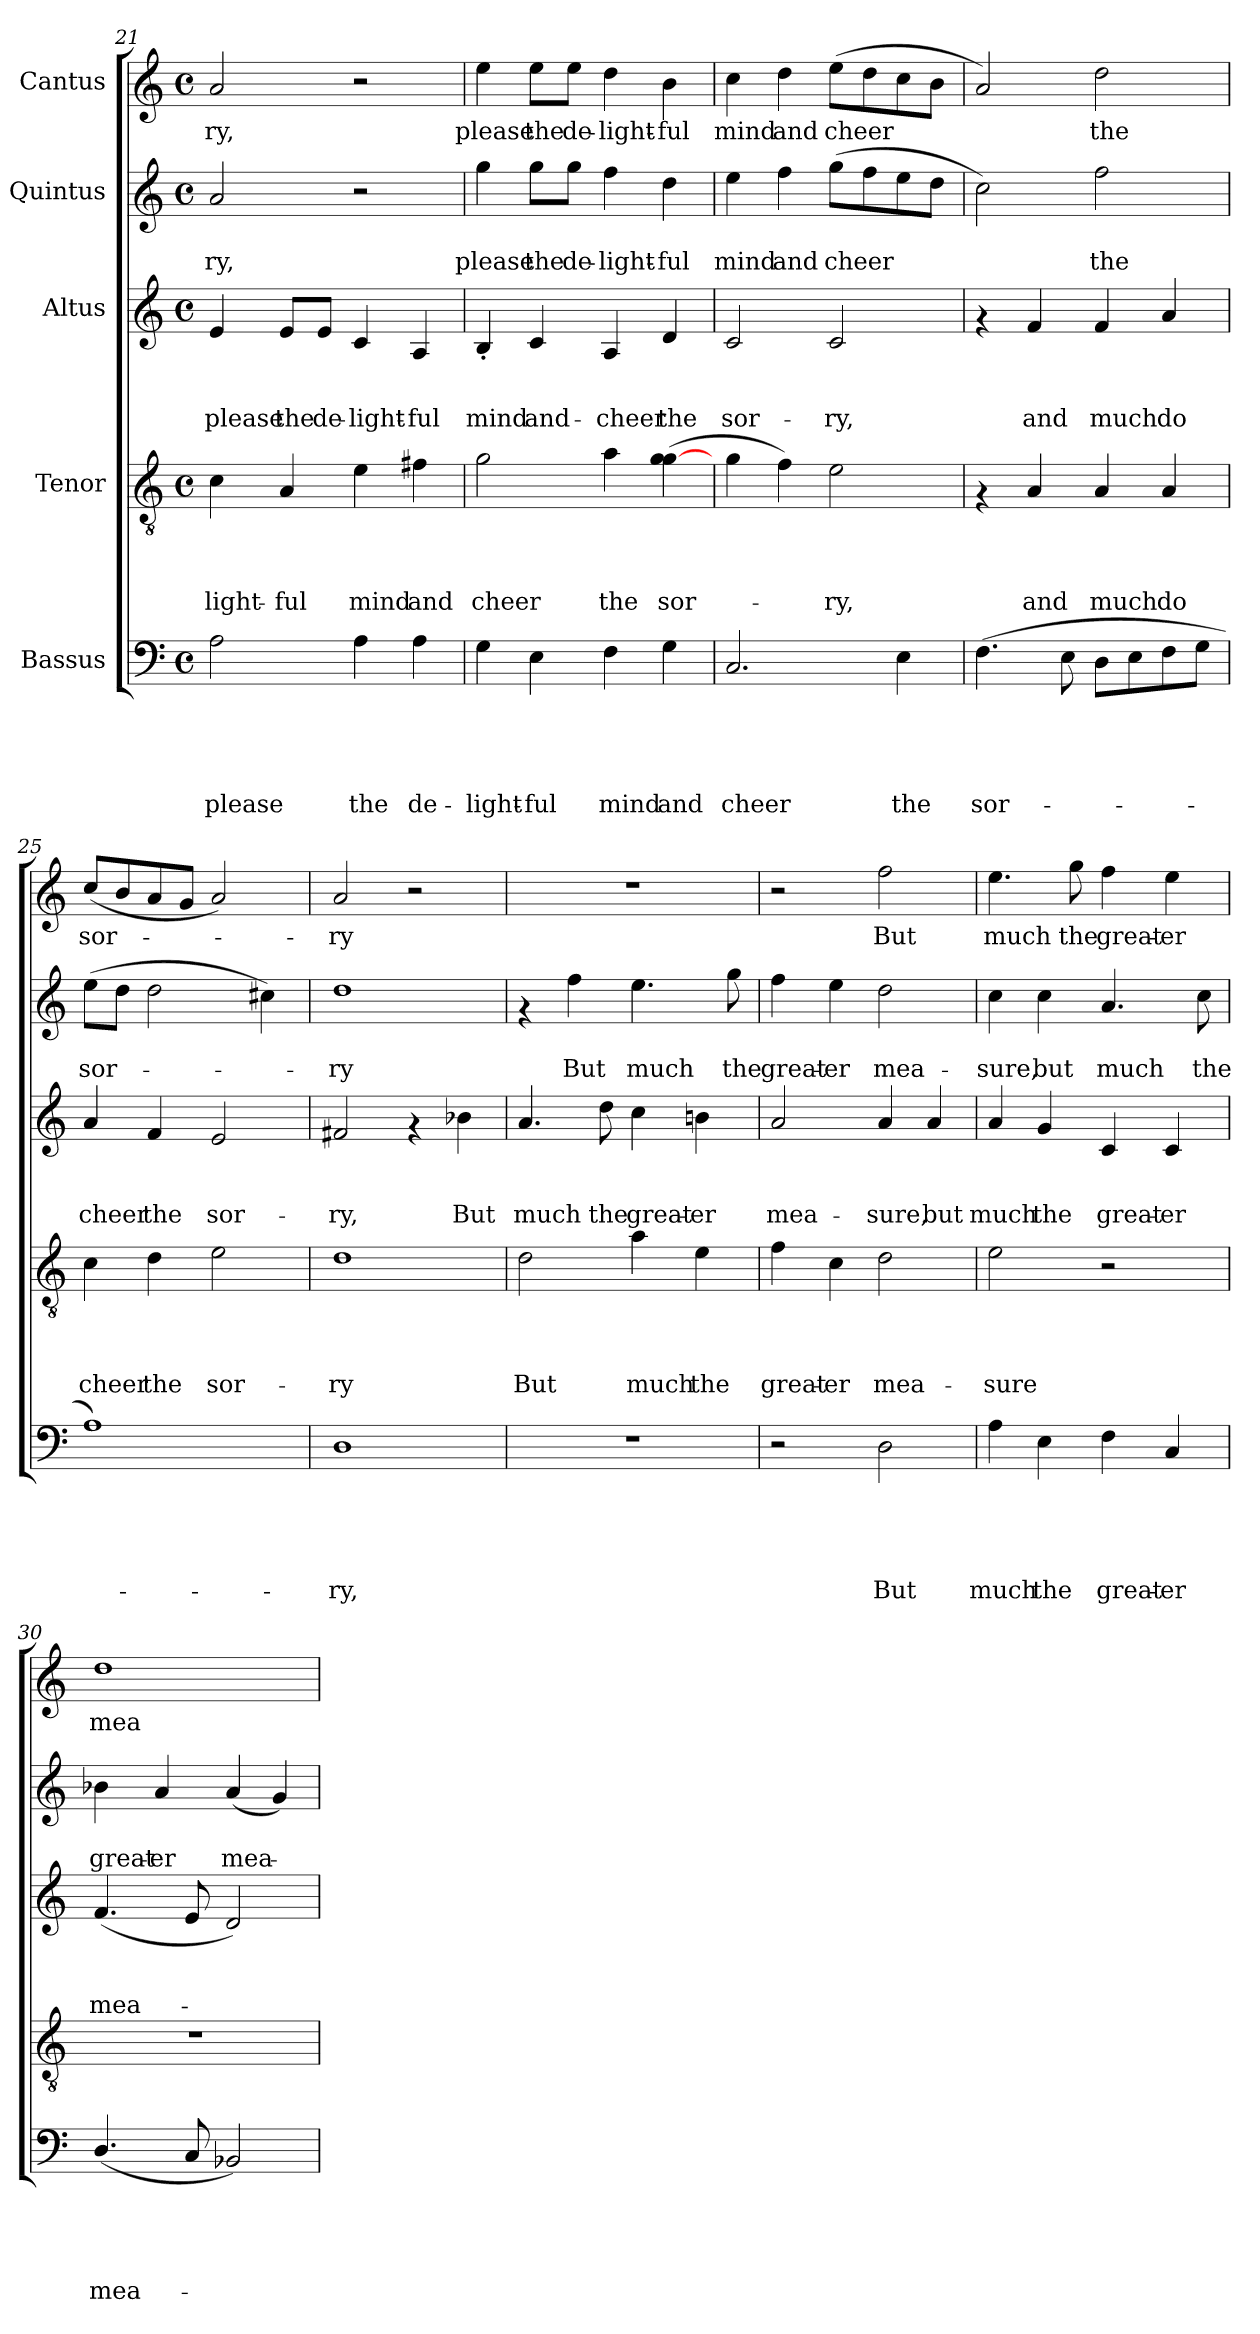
**kern	**text	**text	**text	**text	**text	**kern	**text	**text	**text	**text	**kern	**text	**text	**text	**kern	**text	**text	**kern	**text
*part5	*part5	*part5	*part5	*part5	*part5	*part4	*part4	*part4	*part4	*part4	*part3	*part3	*part3	*part3	*part2	*part2	*part2	*part1	*part1
*staff5	*staff5	*staff5	*staff5	*staff5	*staff5	*staff4	*staff4	*staff4	*staff4	*staff4	*staff3	*staff3	*staff3	*staff3	*staff2	*staff2	*staff2	*staff1	*staff1
*I"Bassus	*	*	*	*	*	*I"Tenor	*	*	*	*	*I"Altus	*	*	*	*I"Quintus	*	*	*I"Cantus	*
*clefF4	*	*	*	*	*	*clefGv2	*	*	*	*	*clefG2	*	*	*	*clefG2	*	*	*clefG2	*
*k[]	*	*	*	*	*	*k[]	*	*	*	*	*k[]	*	*	*	*k[]	*	*	*k[]	*
*C:	*	*	*	*	*	*C:	*	*	*	*	*C:	*	*	*	*C:	*	*	*C:	*
*M4/4	*	*	*	*	*	*M4/4	*	*	*	*	*M4/4	*	*	*	*M4/4	*	*	*M4/4	*
*met(c)	*	*	*	*	*	*met(c)	*	*	*	*	*met(c)	*	*	*	*met(c)	*	*	*met(c)	*
=21	=21	=21	=21	=21	=21	=21	=21	=21	=21	=21	=21	=21	=21	=21	=21	=21	=21	=21	=21
!	!	!	!	!	!LO:LY:b	!	!	!	!	!LO:LY:b	!	!	!	!LO:LY:b	!	!	!LO:LY:b	!	!LO:LY:b
2A\	.	.	.	.	please	4c\	.	.	.	-light-	4e/	.	.	please	2a/	.	-ry,	2a/	-ry,
!	!	!	!	!	!	!	!	!	!	!LO:LY:b	!	!	!	!LO:LY:b	!	!	!	!	!
.	.	.	.	.	.	4A/	.	.	.	-ful	8e/L	.	.	the	.	.	.	.	.
!	!	!	!	!	!	!	!	!	!	!	!	!	!	!LO:LY:b	!	!	!	!	!
.	.	.	.	.	.	.	.	.	.	.	8e/J	.	.	de-	.	.	.	.	.
!	!	!	!	!	!LO:LY:b	!	!	!	!	!LO:LY:b	!	!	!	!LO:LY:b	!	!	!	!	!
4A\	.	.	.	.	the	4e\	.	.	.	mind	4c/	.	.	-light-	2r	.	.	2r	.
!	!	!	!	!	!LO:LY:b	!	!	!	!	!LO:LY:b	!	!	!	!LO:LY:b	!	!	!	!	!
4A\	.	.	.	.	de-	4f#X\	.	.	.	and	4A/	.	.	-ful	.	.	.	.	.
!!LO:LB:g=z
=22	=22	=22	=22	=22	=22	=22	=22	=22	=22	=22	=22	=22	=22	=22	=22	=22	=22	=22	=22
!	!	!	!	!	!LO:LY:b	!	!	!	!	!LO:LY:b	!	!	!	!LO:LY:b	!	!	!LO:LY:b	!	!LO:LY:b
4G\	.	.	.	.	-light-	2g\	.	.	.	cheer	4B'</	.	.	mind	4gg\	.	please	4ee\	please
!	!	!	!	!	!LO:LY:b	!	!	!	!	!	!	!	!	!LO:LY:b	!	!	!LO:LY:b	!	!LO:LY:b
4E\	.	.	.	.	-ful	.	.	.	.	.	4c/	.	.	and-	8gg\L	.	the	8ee\L	the
!	!	!	!	!	!	!	!	!	!	!	!	!	!	!	!	!	!LO:LY:b	!	!LO:LY:b
.	.	.	.	.	.	.	.	.	.	.	.	.	.	.	8gg\J	.	de-	8ee\J	de-
!	!	!	!	!	!LO:LY:b	!	!	!	!	!LO:LY:b	!	!	!	!LO:LY:b	!	!	!LO:LY:b	!	!LO:LY:b
4F\	.	.	.	.	mind	4a\	.	.	.	the	4A/	.	.	-cheer	4ff\	.	-light-	4dd\	-light-
!	!	!	!	!	!LO:LY:b	!	!	!	!	!LO:LY:b	!	!	!	!LO:LY:b	!	!	!LO:LY:b	!	!LO:LY:b
4G\	.	.	.	.	and	(>4g\ [>4g\	.	.	.	sor-	4d/	.	.	the	4dd\	.	-ful	4b\	-ful
=23	=23	=23	=23	=23	=23	=23	=23	=23	=23	=23	=23	=23	=23	=23	=23	=23	=23	=23	=23
!	!	!	!	!	!LO:LY:b	!	!	!	!	!	!	!	!	!LO:LY:b	!	!	!LO:LY:b	!	!LO:LY:b
2.C/	.	.	.	.	cheer	4g\	.	.	.	.	2c/	.	.	sor-	4ee\	.	mind	4cc\	mind
!	!	!	!	!	!	!	!	!	!	!	!	!	!	!	!	!	!LO:LY:b	!	!LO:LY:b
.	.	.	.	.	.	4f\)	.	.	.	.	.	.	.	.	4ff\	.	and	4dd\	and
!	!	!	!	!	!	!	!	!	!	!LO:LY:b	!	!	!	!LO:LY:b	!	!	!LO:LY:b	!	!LO:LY:b
.	.	.	.	.	.	2e\	.	.	.	-ry,	2c/	.	.	-ry,	(>8gg\L	.	cheer	(>8ee\L	cheer
.	.	.	.	.	.	.	.	.	.	.	.	.	.	.	8ff\	.	.	8dd\	.
!	!	!	!	!	!LO:LY:b	!	!	!	!	!	!	!	!	!	!	!	!	!	!
4E\	.	.	.	.	the	.	.	.	.	.	.	.	.	.	8ee\	.	.	8cc\	.
.	.	.	.	.	.	.	.	.	.	.	.	.	.	.	8dd\J	.	.	8b\J	.
=24	=24	=24	=24	=24	=24	=24	=24	=24	=24	=24	=24	=24	=24	=24	=24	=24	=24	=24	=24
!	!	!	!	!	!LO:LY:b	!	!	!	!	!	!	!	!	!	!	!	!	!	!
(>4.F\	.	.	.	.	sor-	4rF	.	.	.	.	4rf	.	.	.	2cc\)	.	.	2a/)	.
!	!	!	!	!	!	!	!	!	!	!LO:LY:b	!	!	!	!LO:LY:b	!	!	!	!	!
.	.	.	.	.	.	4A/	.	.	.	and	4f/	.	.	and	.	.	.	.	.
8E\	.	.	.	.	.	.	.	.	.	.	.	.	.	.	.	.	.	.	.
!	!	!	!	!	!	!	!	!	!	!LO:LY:b	!	!	!	!LO:LY:b	!	!	!LO:LY:b	!	!LO:LY:b
8D\L	.	.	.	.	.	4A/	.	.	.	much	4f/	.	.	much	2ff\	.	the	2dd\	the
8E\	.	.	.	.	.	.	.	.	.	.	.	.	.	.	.	.	.	.	.
!	!	!	!	!	!	!	!	!	!	!LO:LY:b	!	!	!	!LO:LY:b	!	!	!	!	!
8F\	.	.	.	.	.	4A/	.	.	.	do	4a/	.	.	do	.	.	.	.	.
8G\J	.	.	.	.	.	.	.	.	.	.	.	.	.	.	.	.	.	.	.
=25	=25	=25	=25	=25	=25	=25	=25	=25	=25	=25	=25	=25	=25	=25	=25	=25	=25	=25	=25
!	!	!	!	!	!	!	!	!	!	!LO:LY:b	!	!	!	!LO:LY:b	!	!	!LO:LY:b	!	!LO:LY:b
1A)	.	.	.	.	.	4c\	.	.	.	cheer	4a/	.	.	cheer	(>8ee\L	.	sor-	(<8cc/L	sor-
.	.	.	.	.	.	.	.	.	.	.	.	.	.	.	8dd\J	.	.	8b/	.
!	!	!	!	!	!	!	!	!	!	!LO:LY:b	!	!	!	!LO:LY:b	!	!	!	!	!
.	.	.	.	.	.	4d\	.	.	.	the	4f/	.	.	the	2dd\	.	.	8a/	.
.	.	.	.	.	.	.	.	.	.	.	.	.	.	.	.	.	.	8g/J	.
!	!	!	!	!	!	!	!	!	!	!LO:LY:b	!	!	!	!LO:LY:b	!	!	!	!	!
.	.	.	.	.	.	2e\	.	.	.	sor-	2e/	.	.	sor-	.	.	.	2a/)	.
.	.	.	.	.	.	.	.	.	.	.	.	.	.	.	4cc#X\)	.	.	.	.
=26	=26	=26	=26	=26	=26	=26	=26	=26	=26	=26	=26	=26	=26	=26	=26	=26	=26	=26	=26
!	!	!	!	!	!LO:LY:b	!	!	!	!	!LO:LY:b	!	!	!	!LO:LY:b	!	!	!LO:LY:b	!	!LO:LY:b
1D	.	.	.	.	-ry,	1d	.	.	.	-ry	2f#X/	.	.	-ry,	1dd	.	-ry	2a/	-ry
.	.	.	.	.	.	.	.	.	.	.	4rf	.	.	.	.	.	.	2r	.
!	!	!	!	!	!	!	!	!	!	!	!	!	!	!LO:LY:b	!	!	!	!	!
.	.	.	.	.	.	.	.	.	.	.	4b-X\	.	.	But	.	.	.	.	.
!!LO:PB:g=z
=27	=27	=27	=27	=27	=27	=27	=27	=27	=27	=27	=27	=27	=27	=27	=27	=27	=27	=27	=27
!	!	!	!	!	!	!	!	!	!	!LO:LY:b	!	!	!	!LO:LY:b	!	!	!	!	!
1r	.	.	.	.	.	2d\	.	.	.	But	4.a/	.	.	much	4rf	.	.	1r	.
!	!	!	!	!	!	!	!	!	!	!	!	!	!	!	!	!	!LO:LY:b	!	!
.	.	.	.	.	.	.	.	.	.	.	.	.	.	.	4ff\	.	But	.	.
!	!	!	!	!	!	!	!	!	!	!	!	!	!	!LO:LY:b	!	!	!	!	!
.	.	.	.	.	.	.	.	.	.	.	8dd\	.	.	the	.	.	.	.	.
!	!	!	!	!	!	!	!	!	!	!LO:LY:b	!	!	!	!LO:LY:b	!	!	!LO:LY:b	!	!
.	.	.	.	.	.	4a\	.	.	.	much	4cc\	.	.	great-	4.ee\	.	much	.	.
!	!	!	!	!	!	!	!	!	!	!LO:LY:b	!	!	!	!LO:LY:b	!	!	!	!	!
.	.	.	.	.	.	4e\	.	.	.	the	4bn\	.	.	-er	.	.	.	.	.
!	!	!	!	!	!	!	!	!	!	!	!	!	!	!	!	!	!LO:LY:b	!	!
.	.	.	.	.	.	.	.	.	.	.	.	.	.	.	8gg\	.	the	.	.
=28	=28	=28	=28	=28	=28	=28	=28	=28	=28	=28	=28	=28	=28	=28	=28	=28	=28	=28	=28
!	!	!	!	!	!	!	!	!	!	!LO:LY:b	!	!	!	!LO:LY:b	!	!	!LO:LY:b	!	!
2r	.	.	.	.	.	4f\	.	.	.	great-	2a/	.	.	mea-	4ff\	.	great-	2r	.
!	!	!	!	!	!	!	!	!	!	!LO:LY:b	!	!	!	!	!	!	!LO:LY:b	!	!
.	.	.	.	.	.	4c\	.	.	.	-er	.	.	.	.	4ee\	.	-er	.	.
!	!	!	!	!	!LO:LY:b	!	!	!	!	!LO:LY:b	!	!	!	!LO:LY:b	!	!	!LO:LY:b	!	!LO:LY:b
2D\	.	.	.	.	But	2d\	.	.	.	mea-	4a/	.	.	-sure,	2dd\	.	mea-	2ff\	But
!	!	!	!	!	!	!	!	!	!	!	!	!	!	!LO:LY:b	!	!	!	!	!
.	.	.	.	.	.	.	.	.	.	.	4a/	.	.	but	.	.	.	.	.
=29	=29	=29	=29	=29	=29	=29	=29	=29	=29	=29	=29	=29	=29	=29	=29	=29	=29	=29	=29
!	!	!	!	!	!LO:LY:b	!	!	!	!	!LO:LY:b	!	!	!	!LO:LY:b	!	!	!LO:LY:b	!	!LO:LY:b
4A\	.	.	.	.	much	2e\	.	.	.	-sure	4a/	.	.	much	4cc\	.	-sure,	4.ee\	much
!	!	!	!	!	!LO:LY:b	!	!	!	!	!	!	!	!	!LO:LY:b	!	!	!LO:LY:b	!	!
4E\	.	.	.	.	the	.	.	.	.	.	4g/	.	.	the	4cc\	.	but	.	.
!	!	!	!	!	!	!	!	!	!	!	!	!	!	!	!	!	!	!	!LO:LY:b
.	.	.	.	.	.	.	.	.	.	.	.	.	.	.	.	.	.	8gg\	the
!	!	!	!	!	!LO:LY:b	!	!	!	!	!	!	!	!	!LO:LY:b	!	!	!LO:LY:b	!	!LO:LY:b
4F\	.	.	.	.	great-	2r	.	.	.	.	4c/	.	.	great-	4.a/	.	much	4ff\	great-
!	!	!	!	!	!LO:LY:b	!	!	!	!	!	!	!	!	!LO:LY:b	!	!	!	!	!LO:LY:b
4C/	.	.	.	.	-er	.	.	.	.	.	4c/	.	.	-er	.	.	.	4ee\	-er
!	!	!	!	!	!	!	!	!	!	!	!	!	!	!	!	!	!LO:LY:b	!	!
.	.	.	.	.	.	.	.	.	.	.	.	.	.	.	8cc\	.	the	.	.
=30	=30	=30	=30	=30	=30	=30	=30	=30	=30	=30	=30	=30	=30	=30	=30	=30	=30	=30	=30
!	!	!	!	!	!LO:LY:b	!	!	!	!	!	!	!	!	!LO:LY:b	!	!	!LO:LY:b	!	!LO:LY:b
(<4.D/	.	.	.	.	mea-	1r	.	.	.	.	(<4.f/	.	.	mea-	4b-X\	.	great-	1dd	mea-
!	!	!	!	!	!	!	!	!	!	!	!	!	!	!	!	!	!LO:LY:b	!	!
.	.	.	.	.	.	.	.	.	.	.	.	.	.	.	4a/	.	-er	.	.
8C/	.	.	.	.	.	.	.	.	.	.	8e/	.	.	.	.	.	.	.	.
!	!	!	!	!	!	!	!	!	!	!	!	!	!	!	!	!	!LO:LY:b	!	!
2BB-X/)	.	.	.	.	.	.	.	.	.	.	2d/)	.	.	.	(<4a/	.	mea-	.	.
.	.	.	.	.	.	.	.	.	.	.	.	.	.	.	4g/)	.	.	.	.
=	=	=	=	=	=	=	=	=	=	=	=	=	=	=	=	=	=	=	=
*-	*-	*-	*-	*-	*-	*-	*-	*-	*-	*-	*-	*-	*-	*-	*-	*-	*-	*-	*-
